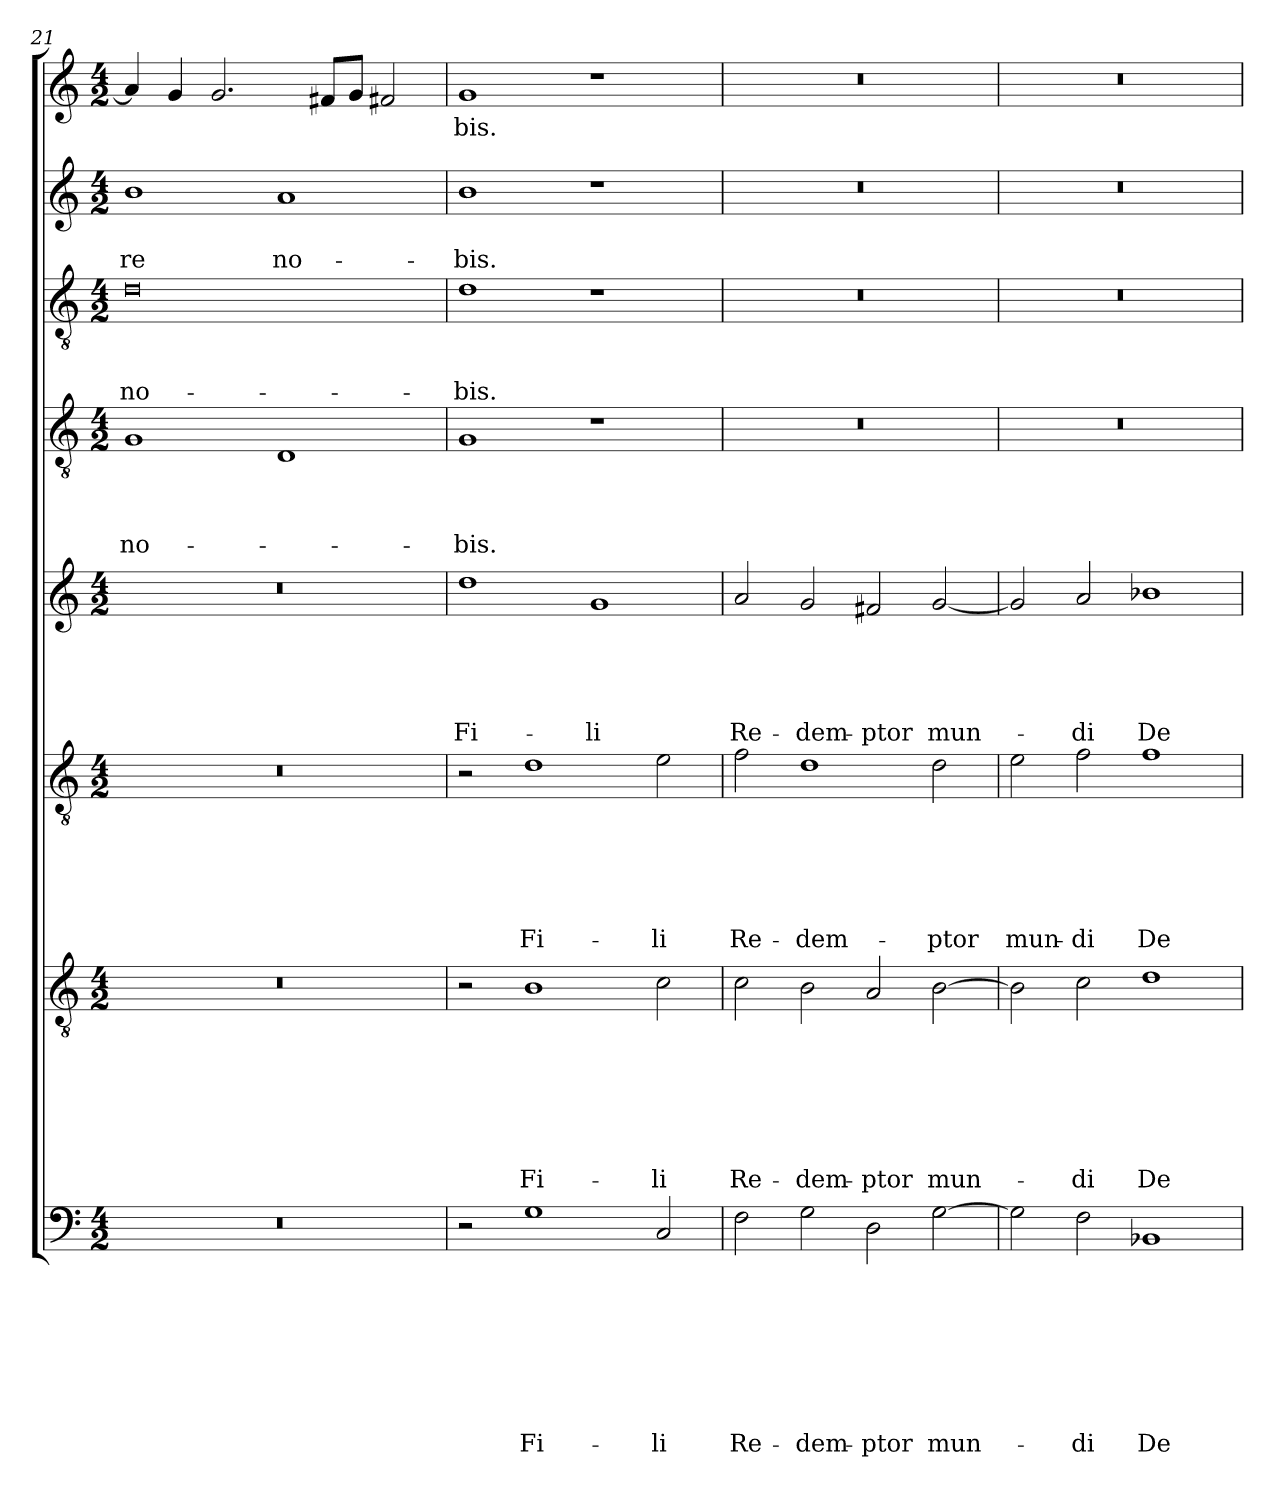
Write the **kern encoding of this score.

**kern	**text	**text	**text	**text	**text	**text	**text	**text	**kern	**text	**text	**text	**text	**text	**text	**text	**kern	**text	**text	**text	**text	**text	**text	**kern	**text	**text	**text	**text	**text	**kern	**text	**text	**text	**text	**kern	**text	**text	**text	**kern	**text	**text	**kern	**text
*part8	*part8	*part8	*part8	*part8	*part8	*part8	*part8	*part8	*part7	*part7	*part7	*part7	*part7	*part7	*part7	*part7	*part6	*part6	*part6	*part6	*part6	*part6	*part6	*part5	*part5	*part5	*part5	*part5	*part5	*part4	*part4	*part4	*part4	*part4	*part3	*part3	*part3	*part3	*part2	*part2	*part2	*part1	*part1
*staff8	*staff8	*staff8	*staff8	*staff8	*staff8	*staff8	*staff8	*staff8	*staff7	*staff7	*staff7	*staff7	*staff7	*staff7	*staff7	*staff7	*staff6	*staff6	*staff6	*staff6	*staff6	*staff6	*staff6	*staff5	*staff5	*staff5	*staff5	*staff5	*staff5	*staff4	*staff4	*staff4	*staff4	*staff4	*staff3	*staff3	*staff3	*staff3	*staff2	*staff2	*staff2	*staff1	*staff1
*clefF4	*	*	*	*	*	*	*	*	*clefGv2	*	*	*	*	*	*	*	*clefGv2	*	*	*	*	*	*	*clefG2	*	*	*	*	*	*clefGv2	*	*	*	*	*clefGv2	*	*	*	*clefG2	*	*	*clefG2	*
*k[]	*	*	*	*	*	*	*	*	*k[]	*	*	*	*	*	*	*	*k[]	*	*	*	*	*	*	*k[]	*	*	*	*	*	*k[]	*	*	*	*	*k[]	*	*	*	*k[]	*	*	*k[]	*
*C:	*	*	*	*	*	*	*	*	*C:	*	*	*	*	*	*	*	*C:	*	*	*	*	*	*	*C:	*	*	*	*	*	*C:	*	*	*	*	*C:	*	*	*	*C:	*	*	*C:	*
*M4/2	*	*	*	*	*	*	*	*	*M4/2	*	*	*	*	*	*	*	*M4/2	*	*	*	*	*	*	*M4/2	*	*	*	*	*	*M4/2	*	*	*	*	*M4/2	*	*	*	*M4/2	*	*	*M4/2	*
=21	=21	=21	=21	=21	=21	=21	=21	=21	=21	=21	=21	=21	=21	=21	=21	=21	=21	=21	=21	=21	=21	=21	=21	=21	=21	=21	=21	=21	=21	=21	=21	=21	=21	=21	=21	=21	=21	=21	=21	=21	=21	=21	=21
0r	.	.	.	.	.	.	.	.	0r	.	.	.	.	.	.	.	0r	.	.	.	.	.	.	0r	.	.	.	.	.	1G	.	.	.	no-	0d	.	.	no-	1b	.	-re	4a/]	.
.	.	.	.	.	.	.	.	.	.	.	.	.	.	.	.	.	.	.	.	.	.	.	.	.	.	.	.	.	.	.	.	.	.	.	.	.	.	.	.	.	.	4g/	.
.	.	.	.	.	.	.	.	.	.	.	.	.	.	.	.	.	.	.	.	.	.	.	.	.	.	.	.	.	.	.	.	.	.	.	.	.	.	.	.	.	.	2.g/	.
.	.	.	.	.	.	.	.	.	.	.	.	.	.	.	.	.	.	.	.	.	.	.	.	.	.	.	.	.	.	1D	.	.	.	.	.	.	.	.	1a	.	no-	.	.
.	.	.	.	.	.	.	.	.	.	.	.	.	.	.	.	.	.	.	.	.	.	.	.	.	.	.	.	.	.	.	.	.	.	.	.	.	.	.	.	.	.	8f#/L	.
.	.	.	.	.	.	.	.	.	.	.	.	.	.	.	.	.	.	.	.	.	.	.	.	.	.	.	.	.	.	.	.	.	.	.	.	.	.	.	.	.	.	8g/J	.
.	.	.	.	.	.	.	.	.	.	.	.	.	.	.	.	.	.	.	.	.	.	.	.	.	.	.	.	.	.	.	.	.	.	.	.	.	.	.	.	.	.	2f#X/	.
=22	=22	=22	=22	=22	=22	=22	=22	=22	=22	=22	=22	=22	=22	=22	=22	=22	=22	=22	=22	=22	=22	=22	=22	=22	=22	=22	=22	=22	=22	=22	=22	=22	=22	=22	=22	=22	=22	=22	=22	=22	=22	=22	=22
2r	.	.	.	.	.	.	.	.	2r	.	.	.	.	.	.	.	2r	.	.	.	.	.	.	1dd	.	.	.	.	Fi-	1G	.	.	.	-bis.	1d	.	.	-bis.	1b	.	-bis.	1g	-bis.
1G	.	.	.	.	.	.	.	Fi-	1B	.	.	.	.	.	.	Fi-	1d	.	.	.	.	.	Fi-	.	.	.	.	.	.	.	.	.	.	.	.	.	.	.	.	.	.	.	.
.	.	.	.	.	.	.	.	.	.	.	.	.	.	.	.	.	.	.	.	.	.	.	.	1g	.	.	.	.	-li	1r	.	.	.	.	1r	.	.	.	1r	.	.	1r	.
2C/	.	.	.	.	.	.	.	-li	2c\	.	.	.	.	.	.	-li	2e\	.	.	.	.	.	-li	.	.	.	.	.	.	.	.	.	.	.	.	.	.	.	.	.	.	.	.
=23	=23	=23	=23	=23	=23	=23	=23	=23	=23	=23	=23	=23	=23	=23	=23	=23	=23	=23	=23	=23	=23	=23	=23	=23	=23	=23	=23	=23	=23	=23	=23	=23	=23	=23	=23	=23	=23	=23	=23	=23	=23	=23	=23
2F\	.	.	.	.	.	.	.	Re-	2c\	.	.	.	.	.	.	Re-	2f\	.	.	.	.	.	Re-	2a/	.	.	.	.	Re-	0r	.	.	.	.	0r	.	.	.	0r	.	.	0r	.
2G\	.	.	.	.	.	.	.	-dem-	2B\	.	.	.	.	.	.	-dem-	1d	.	.	.	.	.	-dem-	2g/	.	.	.	.	-dem-	.	.	.	.	.	.	.	.	.	.	.	.	.	.
2D\	.	.	.	.	.	.	.	-ptor	2A/	.	.	.	.	.	.	-ptor	.	.	.	.	.	.	.	2f#X/	.	.	.	.	-ptor	.	.	.	.	.	.	.	.	.	.	.	.	.	.
[2G\	.	.	.	.	.	.	.	mun-	[2B\	.	.	.	.	.	.	mun-	2d\	.	.	.	.	.	-ptor	[2g/	.	.	.	.	mun-	.	.	.	.	.	.	.	.	.	.	.	.	.	.
=24	=24	=24	=24	=24	=24	=24	=24	=24	=24	=24	=24	=24	=24	=24	=24	=24	=24	=24	=24	=24	=24	=24	=24	=24	=24	=24	=24	=24	=24	=24	=24	=24	=24	=24	=24	=24	=24	=24	=24	=24	=24	=24	=24
2G\]	.	.	.	.	.	.	.	.	2B\]	.	.	.	.	.	.	.	2e\	.	.	.	.	.	mun-	2g/]	.	.	.	.	.	0r	.	.	.	.	0r	.	.	.	0r	.	.	0r	.
2F\	.	.	.	.	.	.	.	-di	2c\	.	.	.	.	.	.	-di	2f\	.	.	.	.	.	-di	2a/	.	.	.	.	-di	.	.	.	.	.	.	.	.	.	.	.	.	.	.
1BB-X	.	.	.	.	.	.	.	De-	1d	.	.	.	.	.	.	De-	1f	.	.	.	.	.	De-	1b-X	.	.	.	.	De-	.	.	.	.	.	.	.	.	.	.	.	.	.	.
=	=	=	=	=	=	=	=	=	=	=	=	=	=	=	=	=	=	=	=	=	=	=	=	=	=	=	=	=	=	=	=	=	=	=	=	=	=	=	=	=	=	=	=
*-	*-	*-	*-	*-	*-	*-	*-	*-	*-	*-	*-	*-	*-	*-	*-	*-	*-	*-	*-	*-	*-	*-	*-	*-	*-	*-	*-	*-	*-	*-	*-	*-	*-	*-	*-	*-	*-	*-	*-	*-	*-	*-	*-
